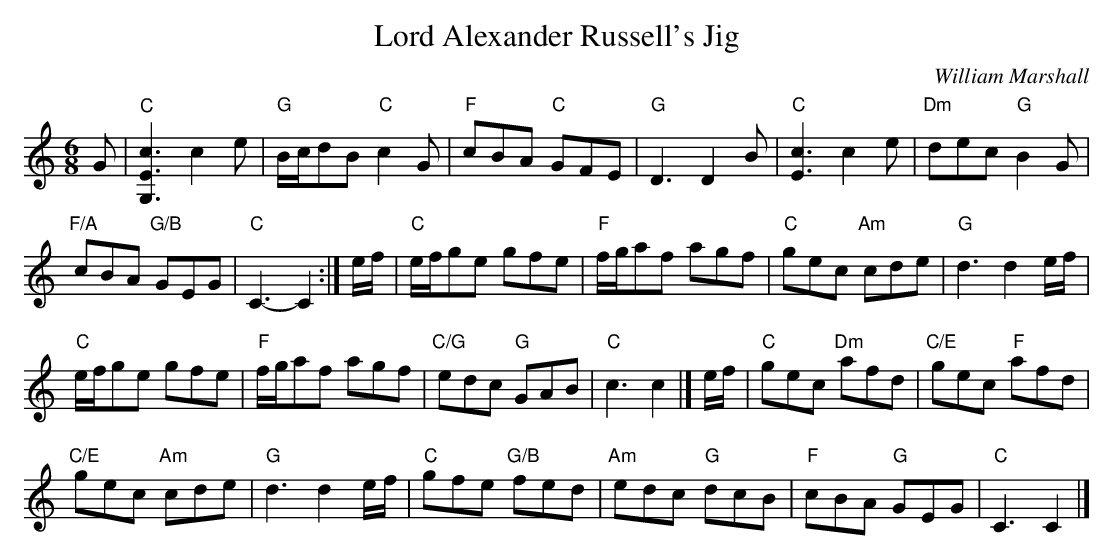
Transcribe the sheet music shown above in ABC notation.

X:1
T: Lord Alexander Russell's Jig
C: William Marshall
M: 6/8
L: 1/8
K: C
G |\
"^C"[c3E3G,3] c2e | "G"B/c/dB "C"c2G | "F"cBA "C"GFE | "G"D3 D2 B | "C"[c3E3] c2e | "Dm"dec "G"B2G |
"F/A"cBA "G/B"GEG | "C"C3- C2 :| e/f/ | "C"e/f/ge gfe | "F"f/g/af agf | "C"gec "Am"cde | "G"d3 d2 e/f/ |
"C"e/f/ge gfe | "F"f/g/af agf | "C/G"edc "G"GAB | "C"c3 c2 |] e/f/ | "C"gec "Dm"afd | "C/E"gec "F"afd |
"C/E"gec "Am"cde | "G"d3 d2 e/f/  | "C"gfe "G/B"fed | "Am"edc "G"dcB | "F"cBA "G"GEG | "C"C3 C2 |]
